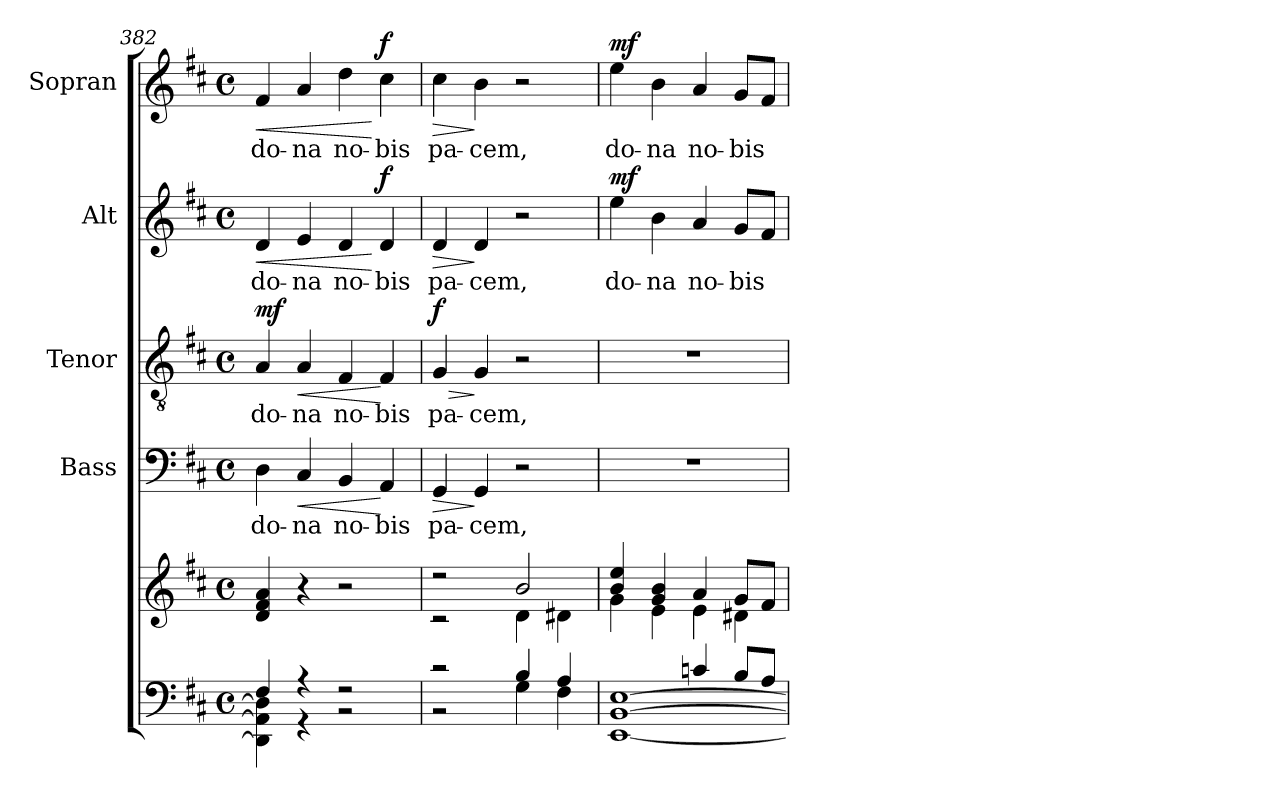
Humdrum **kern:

**kern	**kern	**kern	**text	**dynam	**kern	**text	**dynam	**kern	**text	**dynam	**kern	**text	**dynam
*part5	*part5	*part4	*part4	*part4	*part3	*part3	*part3	*part2	*part2	*part2	*part1	*part1	*part1
*staff6	*staff5	*staff4	*staff4	*staff4	*staff3	*staff3	*staff3	*staff2	*staff2	*staff2	*staff1	*staff1	*staff1
*	*	*I"Bass	*	*	*I"Tenor	*	*	*I"Alt	*	*	*I"Sopran	*	*
*	*	*I'B.	*	*	*I'T.	*	*	*I'A.	*	*	*I'S.	*	*
*clefF4	*clefG2	*clefF4	*	*	*clefGv2	*	*	*clefG2	*	*	*clefG2	*	*
*k[f#c#]	*k[f#c#]	*k[f#c#]	*	*	*k[f#c#]	*	*	*k[f#c#]	*	*	*k[f#c#]	*	*
*D:	*D:	*D:	*	*	*D:	*	*	*D:	*	*	*D:	*	*
*M4/4	*M4/4	*M4/4	*	*	*M4/4	*	*	*M4/4	*	*	*M4/4	*	*
*met(c)	*met(c)	*met(c)	*	*	*met(c)	*	*	*met(c)	*	*	*met(c)	*	*
=382	=382	=382	=382	=382	=382	=382	=382	=382	=382	=382	=382	=382	=382
*^	*	*	*	*	*	*	*	*	*	*	*	*	*
!	!	!	!	!LO:LY:b	!	!	!LO:LY:b	!LO:DY:a	!	!LO:LY:b	!LO:HP:b	!	!LO:LY:b	!LO:HP:b
4F#/	4DD\] 4AA\] 4D\]	4d/ 4f#/ 4a/	4D\	do-	.	4A/	do-	mf	4d/	do-	<	4f#/	do-	<
!	!	!	!	!LO:LY:b	!LO:HP:b	!	!LO:LY:b	!LO:HP:b	!	!LO:LY:b	!	!	!LO:LY:b	!
4r	4r	4r	4C#/	-na	<	4A/	-na	<	4e/	-na	.	4a/	-na	.
!	!	!	!	!LO:LY:b	!	!	!LO:LY:b	!	!	!LO:LY:b	!	!	!LO:LY:b	!
2r	2r	2r	4BB/	no-	.	4F#/	no-	.	4d/	no-	.	4dd\	no-	.
!	!	!	!	!LO:LY:b	!	!	!LO:LY:b	!	!	!LO:LY:b	!LO:DY:n=1:a	!	!LO:LY:b	!LO:DY:n=1:a
.	.	.	4AA/	-bis	[	4F#/	-bis	[	4d/	-bis	[ f	4cc#\	-bis	[ f
=383	=383	=383	=383	=383	=383	=383	=383	=383	=383	=383	=383	=383	=383	=383
*	*	*^	*	*	*	*	*	*	*	*	*	*	*	*
!	!	!	!	!	!LO:LY:b	!LO:HP:b	!	!LO:LY:b	!LO:HP:b	!	!LO:LY:b	!LO:HP:b	!	!LO:LY:b	!LO:HP:b
!	!	!	!	!	!	!	!	!	!LO:DY:n=1:a	!	!	!	!	!	!
2r	2r	2r	2r	4GG/	pa-	>	4G/	pa-	> f	4d/	pa-	>	4cc#\	pa-	>
!	!	!	!	!	!LO:LY:b	!	!	!LO:LY:b	!	!	!LO:LY:b	!	!	!LO:LY:b	!
.	.	.	.	4GG/	-cem,	]	4G/	-cem,	]	4d/	-cem,	]	4b\	-cem,	]
4B/	4G\	2b/	4d\	2r	.	.	2r	.	.	2r	.	.	2r	.	.
4A/	4F#\	.	4d#X\	.	.	.	.	.	.	.	.	.	.	.	.
!!LO:PB:g=z
=384	=384	=384	=384	=384	=384	=384	=384	=384	=384	=384	=384	=384	=384	=384	=384
!	!	!	!	!	!	!	!	!	!	!	!LO:LY:b	!LO:DY:a	!	!LO:LY:b	!LO:DY:a
2ryy	[<1EE [<1BB [<1E	4b/ 4ee/	4g\	1r	.	.	1r	.	.	4ee\	do-	mf	4ee\	do-	mf
!	!	!	!	!	!	!	!	!	!	!	!LO:LY:b	!	!	!LO:LY:b	!
.	.	4g/ 4b/	4e\	.	.	.	.	.	.	4b\	-na	.	4b\	-na	.
!	!	!	!	!	!	!	!	!	!	!	!LO:LY:b	!	!	!LO:LY:b	!
4cn/	.	4a/	4e\	.	.	.	.	.	.	4a/	no-	.	4a/	no-	.
!	!	!	!	!	!	!	!	!	!	!	!LO:LY:b	!	!	!LO:LY:b	!
8B/L	.	8g/L	4d#X\	.	.	.	.	.	.	8g/L	-bis	.	8g/L	-bis	.
8A/J	.	8f#/J	.	.	.	.	.	.	.	8f#/J	.	.	8f#/J	.	.
*v	*v	*	*	*	*	*	*	*	*	*	*	*	*	*	*
*	*v	*v	*	*	*	*	*	*	*	*	*	*	*	*
=	=	=	=	=	=	=	=	=	=	=	=	=	=
*-	*-	*-	*-	*-	*-	*-	*-	*-	*-	*-	*-	*-	*-
